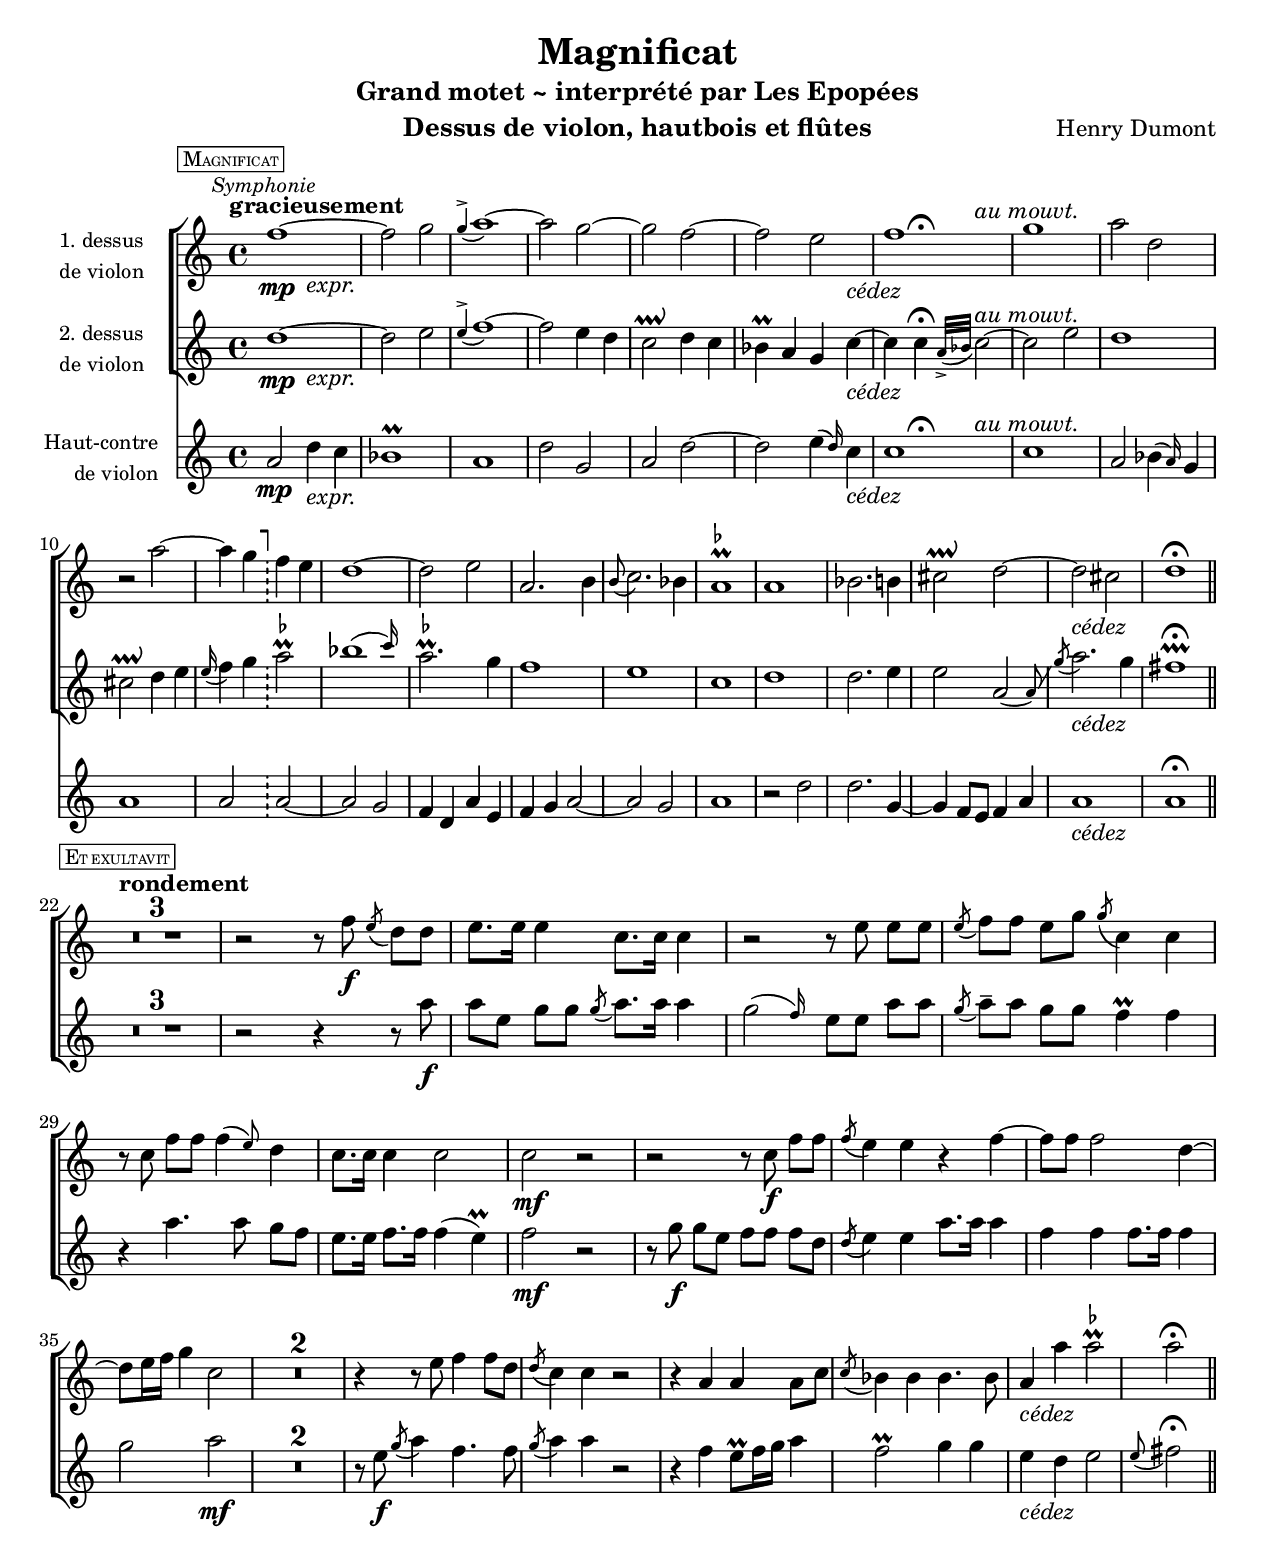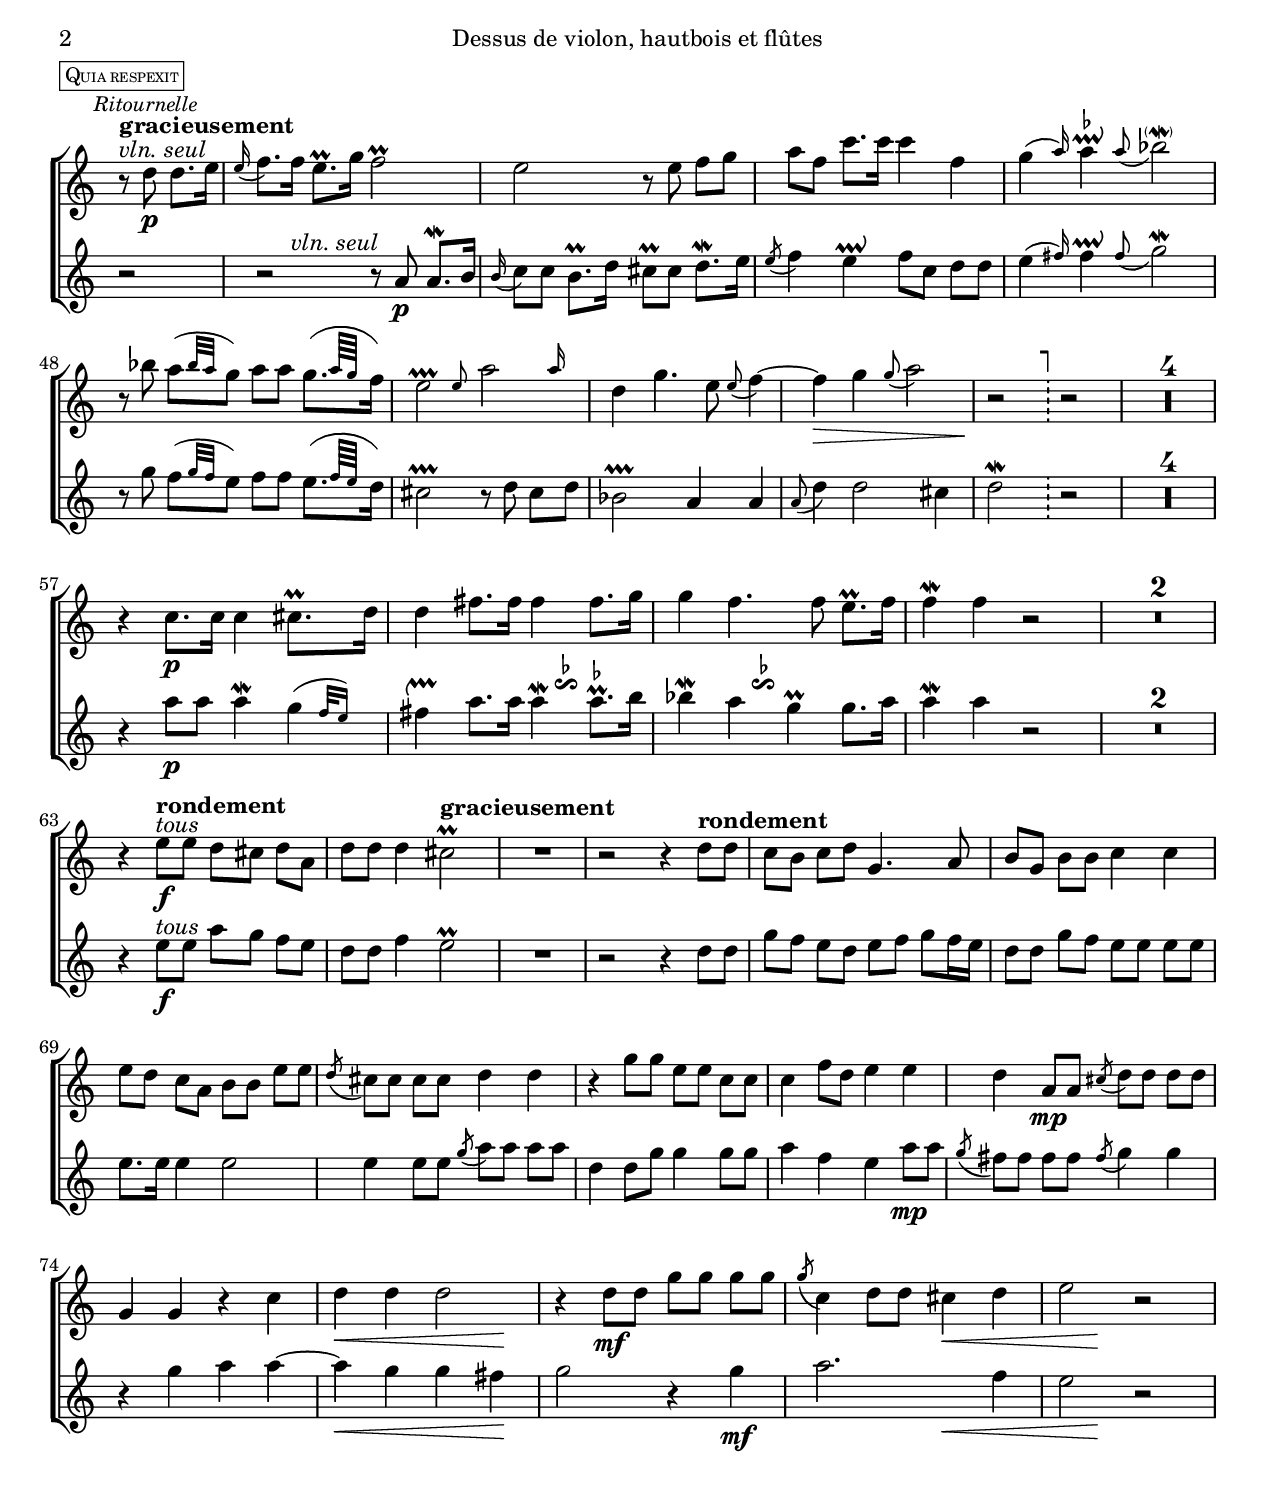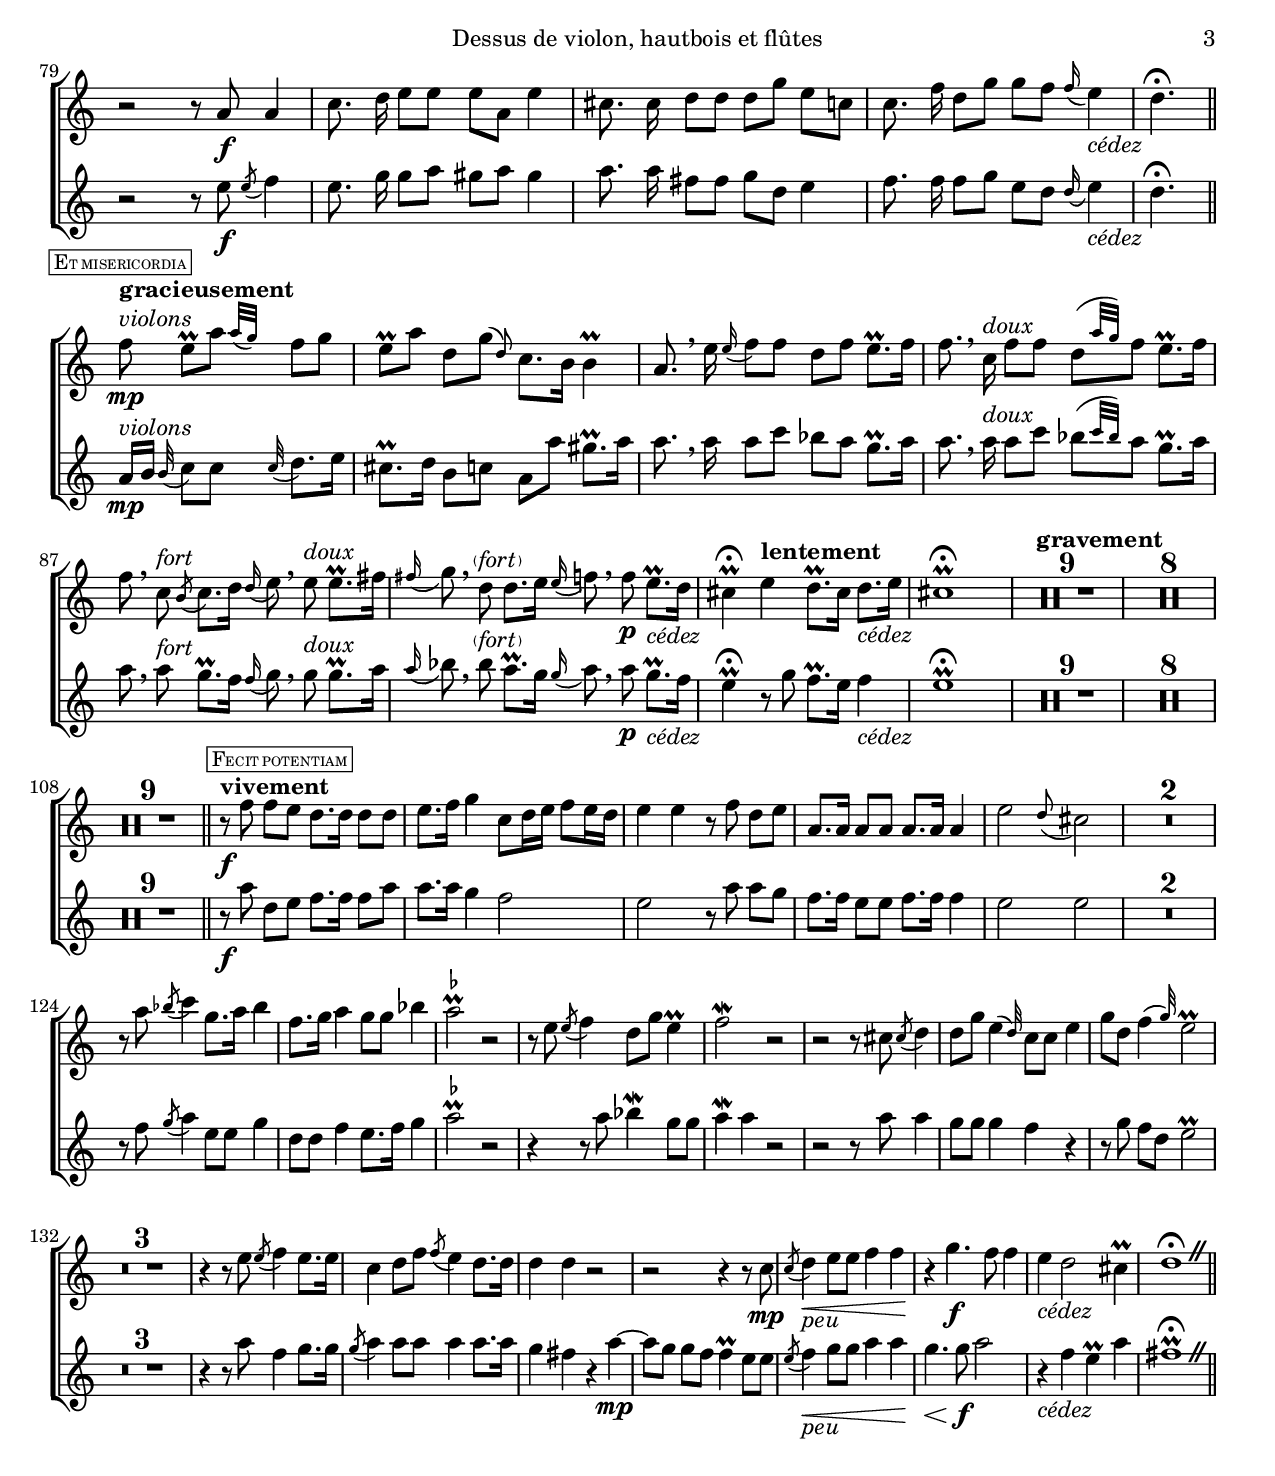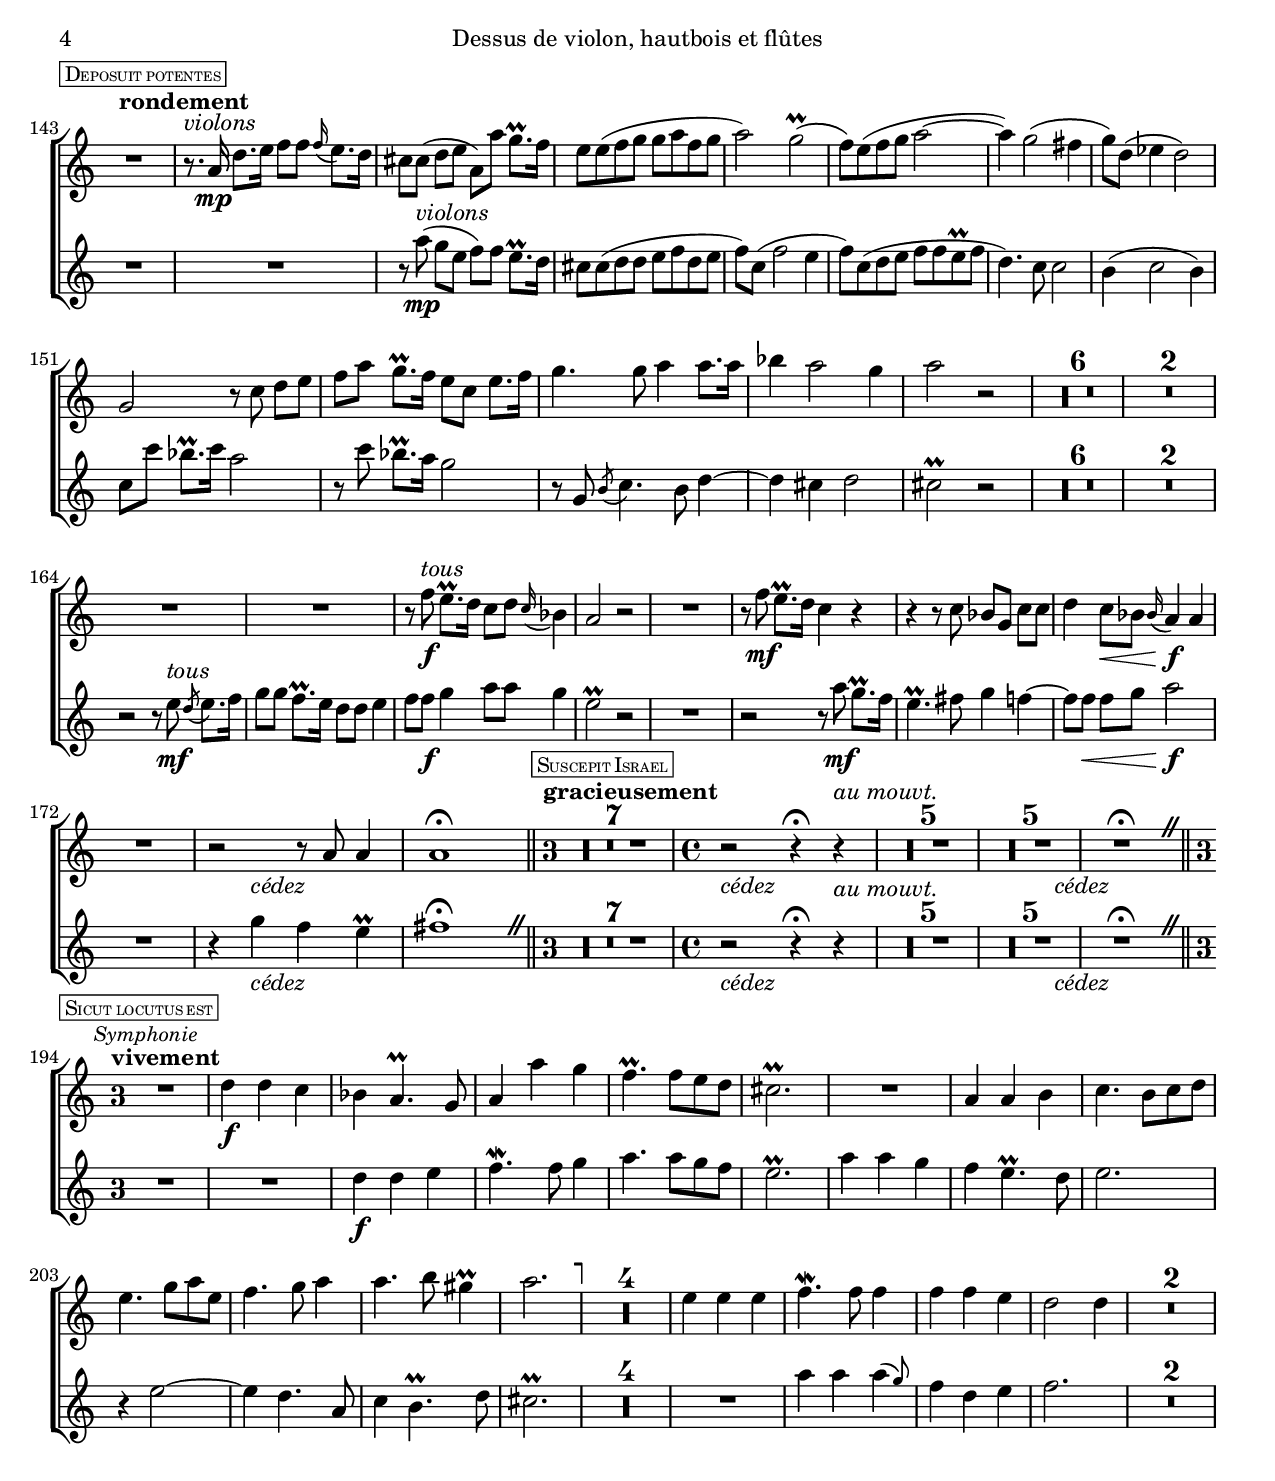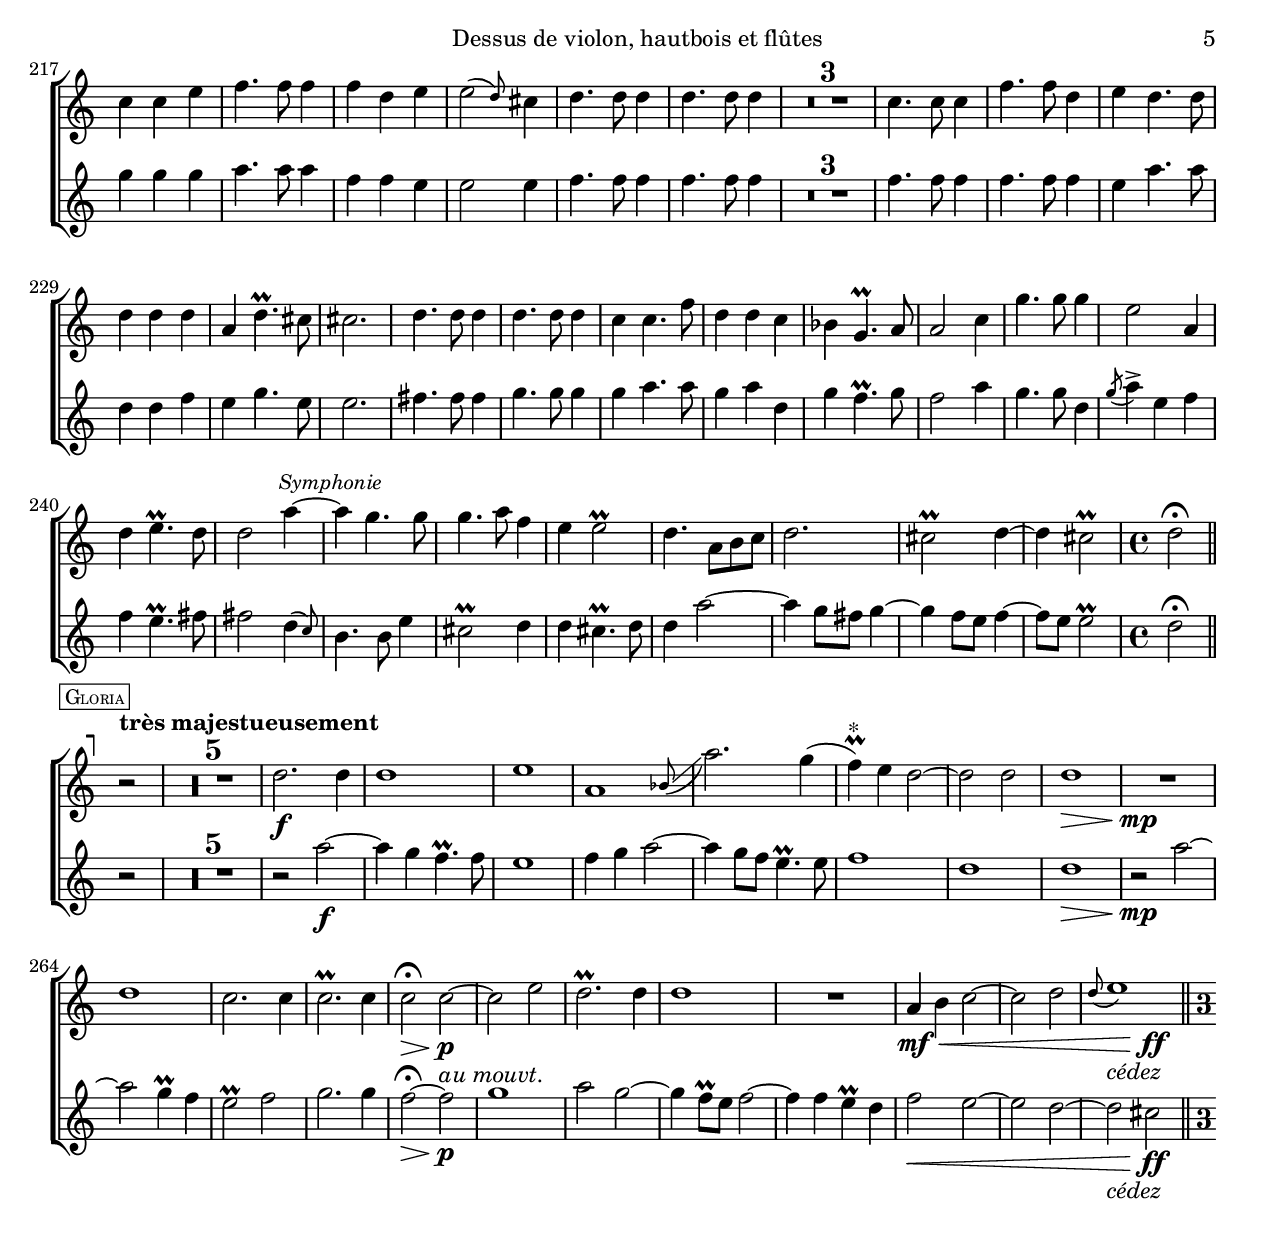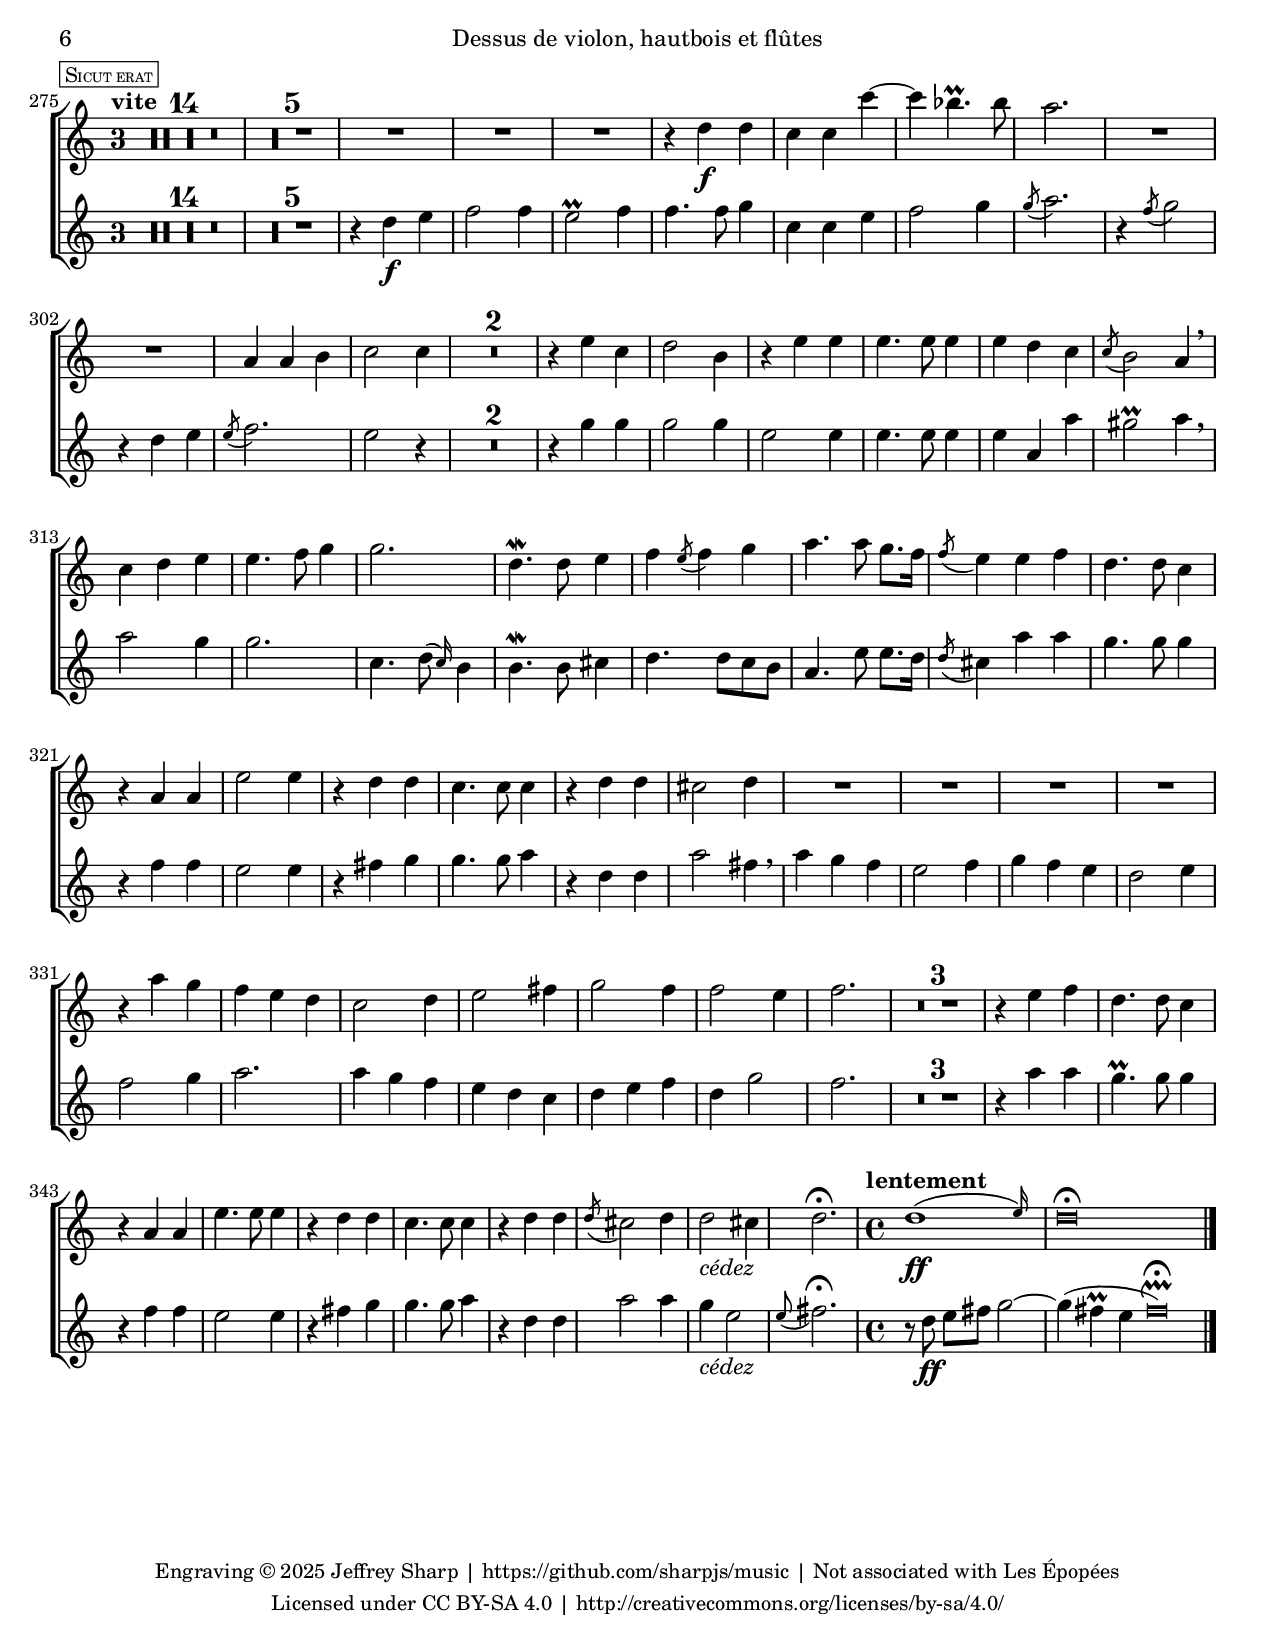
% Copyright Jeffrey Sharp
% SPDX-License-Identifier: CC-BY-SA-4.0

\version "2.24.4"
% Common LilyPond definitions - preferences, additions, aliases
%
% Copyright Jeffrey Sharp
% SPDX-License-Identifier: CC-BY-SA-4.0

% Defaults

\version "2.24.4"
\language "english" % note names

#(set-default-paper-size "letter")

\paper {
  ragged-bottom = ##t
}

\header {
  dedication = #f % header
  opus       = #f % unused due to placement
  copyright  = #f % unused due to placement
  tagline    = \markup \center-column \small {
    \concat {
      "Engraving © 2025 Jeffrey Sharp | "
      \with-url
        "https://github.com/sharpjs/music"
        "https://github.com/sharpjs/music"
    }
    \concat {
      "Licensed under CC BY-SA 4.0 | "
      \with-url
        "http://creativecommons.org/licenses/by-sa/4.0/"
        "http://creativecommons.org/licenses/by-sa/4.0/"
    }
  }
}

\layout {
  indent = 2.0\cm
  \context {
    \Score
    rehearsalMarkFormatter                    = #format-mark-box-alphabet
    \override InstrumentName.font-size        = -1
    \override InstrumentName.font-series      = #'medium
    \override SectionLabel.font-size          = -1
    \override SectionLabel.font-series        = #'medium
    \override SectionLabel.font-shape         = #'caps
    \override SystemStartBracket.extra-offset = #'(0.5 . 0)
    \override TextMark.font-size              = -1
    \compressEmptyMeasures
    % Overrides from defauls specified here
    % https://github.com/lilypond/lilypond/blob/master/scm/time-signature-settings.scm
    \overrideTimeSignatureSettings 4/4 1/4 1,1,1,1 #'()
    \overrideTimeSignatureSettings 2/2 1/4 1,1,1,1 #'()
  }
  \context {
    \Staff
    \RemoveAllEmptyStaves
  }
  \context {
    \Voice
    \override NoteHead.style                   = #'baroque
    \override MultiMeasureRest.space-increment =  0 % multi-measure rests same width
    \override MultiMeasureRest.expand-limit    = 19 % max number of measures in Kirchenpausen
  }
}

% Ornaments functions

% A slurred version of \afterGrace for chûte, accent/plainte
afterAppogiatura = #(define-music-function (main grace) (ly:music? ly:music?) #{
  \afterGrace { #main ( } { #grace ) }
#})

% A turn with accidental above; parameter supplies the accidental
turnAccidental = #(define-music-function (music) (ly:music?) #{
  \once \set suggestAccidentals = ##t
  \once \hideNotes #music \turn \noBeam
#})

% A reverse turn with accidental above; parameter supplies the accidental
reverseTurnAccidental = #(define-music-function (music) (ly:music?) #{
  \once \set suggestAccidentals = ##t
  \once \hideNotes #music \reverseturn \noBeam
#})

% Ornament aliases

gr  = #grace                  % -
ag  = #afterGrace             % -
ac  = #acciaccatura           % port-de-voix (rapide?)
ap  = #appoggiatura           % port-de-voix (en montant) / coulé (en descendant)
aap = #afterAppogiatura       % chûte

m   = #mordent                % pincé
um  = \prall ^ "*"            % pincé en montant [my notation]

tr  = #prall                  % tremblement
trr = #prallprall             % tremblement prolongé [my term]
atr = #lineprall              % tremblement appuyé
tru = #prallup                % tremblement et tour de gosier
trd = #pralldown              % tremblement et tour de gosier
utr = #upprall                % tour de gosier et tremblement
dtr = #downprall              % tour de gosier et tremblement

tu  = #turn                   % tour de gosier
ta  = #turnAccidental         % tour de gosier
rtu = #reverseturn            % tour de gosier
rta = #reverseTurnAccidental  % tour de gosier

uf  = ^ \markup { \hspace #0.4 \tiny \flat    }
un  = ^ \markup { \hspace #0.4 \tiny \natural }
us  = ^ \markup { \hspace #0.4 \tiny \sharp   }

% Other aliases

br = #breathe
ca = #caesura
fe = #fermata
nl = #break

ga = #startGroup
gz = #stopGroup
pa = #parenthesize

% Markup

% mi = #(define-scheme-function (s) (string?)
%   (markup #:italic mu)
% )

who = #(define-music-function (s) (string?) #{
  <> ^ \markup \italic #s
#})

am   = ^ \markup \italic "au mouvt."
ce   = _ \markup \italic "cédez"
doux = ^ \markup \italic "doux"
expr = _ \markup \italic "expr."
fort = ^ \markup \italic "fort"
ma   = _ \markup \italic "marque"
peu  = _ \markup \italic "peu"

% Section and phrase labels

% The built-in \sectionLabel
baseSectionLabel = #sectionLabel

% My preferred \sectionLabel
sectionLabel = #(define-music-function (s) (string?) #{
  \baseSectionLabel \markup \box \pad-markup #0.25 #s
#})

% Labeled subsection (e.g. "Symphonie" in French baroque)
phraseLabel = #(define-music-function (s) (string?) #{
  \tweak outside-staff-priority 1400 \textMark \markup \small \italic #s
#})

% End of labeled subsection (my notation)
endPhrase = \tweak extra-offset #'(-0.75 . 0) \textMark \markup \musicglyph "accordion.pull"

% Time signatures

% The built-in \time
timeDefault = #time

% A single-digit \time
timeSingle = #(define-music-function (n) (fraction?) #{
  \once \override Staff.TimeSignature.style = #'single-digit
  \timeDefault #n
#})

% A smart \time - single-digit for */4 except 4/4; default for others
time = #(define-music-function (n) (fraction?)
  (if (and (= 4 (cdr n)) (not (= 4 (car n))))
    (timeSingle  n) ; single-digit for */4 except 4/4
    (timeDefault n) ; default for others
  )
)


\paper { 
  ragged-bottom = ##t
  %annotate-spacing = ##t
}

\header {
  dedication = #f % "Header"
  title      = "Magnificat"
  subtitle   = "Grand motet ~ interprété par Les Epopées"
  composer   = "Henry Dumont"
  opus       = #f % unused due to placement
  instrument = "Dessus de violon, hautbois et flûtes"
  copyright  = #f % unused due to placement
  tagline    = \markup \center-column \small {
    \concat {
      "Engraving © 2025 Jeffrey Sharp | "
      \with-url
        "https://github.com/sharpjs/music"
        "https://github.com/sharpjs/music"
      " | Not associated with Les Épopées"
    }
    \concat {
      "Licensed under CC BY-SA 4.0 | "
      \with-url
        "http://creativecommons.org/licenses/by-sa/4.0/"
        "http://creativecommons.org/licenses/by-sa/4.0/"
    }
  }
}

\new Score <<
  \new ChoirStaff <<

    \new Staff = "1dv" \with {
      instrumentName = \markup \right-column { "1. dessus" "de violon" }
    }
    \relative c'' {
      \sectionLabel "Magnificat"
      \phraseLabel "Symphonie"
      \tempo "gracieusement"
      \time 4/4

      \after 2 \expr f1~\mp | f2 g | \ap g4^> a1~ | a2
      g~ | g f~ | f \after 4\ce e | \after 4 \fe \after 2\am f1
      g1 | a2 d, | r a'~ | a4 g \bar "!" \endPhrase f e |

      d1~ | d2 e | a,2. b4 | \ap b8 c2. bf4 | a1\tr\uf |
      a | bf2. b4 | cs2\tru d2~ | d\ce cs | d1\fe | \nl

      \section
      \sectionLabel "Et exultavit"
      \tempo "rondement"

      R1*3 |
      r2 r8 f8\f \ac e d d | e8. e16 e4 c8. c16 c4 |
      r2 r8 e e e | \ac e f f e g \ac g c,4 c | \nl
      r8 c f f \aap f4 e8 d4 | c8. c16 c4 c2 | c2\mf r2 |

      r2 r8 c\f f f | \ac f e4 e r f~ |
      f8 f f2 d4~ | d8 e16 f g4 c,2 |

      R1*2 |
      r4 r8 e f4 f8 d | \ac d c4 c r2 |
      r4 a a a8 c | \ac c bf4 bf bf4. bf8 | a4\ce a' a2\tr\uf | a2\fe

      \pageBreak
      \section
      \sectionLabel "Quia respexit"
      \phraseLabel "Ritournelle"
      \tempo "gracieusement"

      \who "vln. seul"
      r8 d,\p d8. e16 | \ap e f8. f16 e8.\tr g16 f2\tr | e2
      r8 e8 f g | a f c'8. c16 c4 f, | \aap g a16 a4\tru\uf \ap a8 bf2 \pa\m | \nl
      r8 bf \ag a[( { bf32 a } g8)] a a \ag g8.[( { a64 g } f16)] | \ag e2\trr e8
      \ag a2 a16 | d,4 g4. e8 \ap e f4~ | f\> g \ap g8 a2 | <>\! r2 \endPhrase \bar "!"

      r | R1*4 | \nl r4 

      c,8.\p c16 c4 cs8.\tr d16 | d4
      fs8. fs16 fs4 fs8. g16 | g4
      f4. f8 e8.\tr f16 | f4\m f

      r2 | R1*2 | \nl r4 

      \tempo "rondement"
      \who "tous"
      e8\f e d cs d a | d d d4

      \tempo "gracieusement"
      cs2\tr | R1 | r2 r4

      \tempo "rondement"
      d8 d | c b c d g,4. a8 | b g b b c4 c \nl | e8 d c a b b e e |
      \ac d cs cs cs cs d4 d | r g8 g e e c c | c4 f8 d e4
      e | d a8\mp a \ac cs d d d d | g,4 g r c | d\< d \after 4 \! d2 |
      r4 d8\mf d g g g g | \ac g c,4 d8 d cs4\< d | \after 4 \! e2 r2 |

      \pageBreak 
      r r8 a,8\f a4 | \ag c8. s \noBeam
      d16 e8 e e a, e'4 | \ag cs8. s \noBeam
      cs16 d8 d d g e c | \ag c8. s \noBeam
      f16 d8 g g f \ap f16 e4\ce | d4.\fe \nl \noPageBreak

      \section
      \once \override Score.SectionLabel.extra-offset = #'(-1 . 0)
      \sectionLabel "Et misericordia"
      \tempo "gracieusement"

      \who "violons"
      f8\mp e\tr \ag a { a32( g) } f8 g | e\tr
      a d, \aap g d c8. b16 b4\tr | a8. \br
      e'16 \ap e f8 f d f e8.\tr f16 | f8. \br
      c16\doux f8 f \aap d[ { a'32 g } f8] e8.\tr f16 | \nl \noPageBreak f8 \br
      c\fort \ac b c8. d16 \ap d e8 \br
      e\doux e8.\tr fs16 | \ap fs g8 \br
      d\pa\fort d8. e16 \ap e f8 \br
      f\p e8.\tr\ce d16 | cs4\tr\fe

      \tempo "lentement"
      e d8.\tr cs16 d8.\ce e16 | cs1\tr\fe |

      \tempo "gravement"
      R1*9 | R1*8 \nl \noPageBreak | R1*9 |

      \section
      \sectionLabel "Fecit potentiam"
      \tempo "vivement"

      r8\f f f e d8. d16 d8 d | e8. f16 g4 c,8 d16 e f8 e16 d | e4 e
      r8 f d e | a,8. a16 a8 a a8. a16 a4 | e'2 \ap d8 cs2 |

      R1*2 \nl \noPageBreak | r8

      a' \ac bf8 c4 g8. a16 bf4 | f8. g16 a4 g8 g bf4 | a2\tr\uf
      r | r8 e \ac e8 f4 d8 g e4\tr | f2\m

      r | r2 r8

      cs \ac cs8 d4 | d8 g \ag e4( d32) c8 c e4 | g8 d \ag f4( g32) e2\tr | \nl \noPageBreak

      R1*3 | r4 r8

      e \ac e8 f4 e8. e16 | c4 d8 f \ac f8 e4 d8. d16 | d4 d

      r2 | r2 r4 r8
      c\mp | \ac c8 d4 \peu\< e8 e f4 f |
      r4\! g4.\f f8 f4 | e\ce d2 cs4\tr | d1\fe\ca |

      \pageBreak
      \section
      \sectionLabel "Deposuit potentes"
      \tempo "rondement"

      R1 |

      \who "violons"
      r8. a16\mp d8. e16 f8 f \ap f16 e8. d16 | cs8
      cs( d e a,) a' g8.\tr f16 | e8[ e( f g] g[ a f g] | a2) g(\tr | f8[)
      e( f g] a2~ | a4) g2( fs4 | g8) d( ef4 d2) | \nl

      g, r8 c d e | f a g8.\tr f16 e8 c e8. f16 |
      g4. g8 a4 a8. a16 | bf4 a2 g4 | a2

      r | R1*6 | R1*2 | \nl | R1*2 | r8

      \who "tous"
      f\f e8.\tr d16 c8 d \ap c16 bf4 | a2

      r | R1 | r8

      f'\mf e8.\tr d16 c4 r | r
      r8 c bf g c c | d4 c8\< bf \ap bf16 a4\f a | \nl

      R1 | \after 4 \ce r2 r8 a a4 | a1\fe |

      \section
      \sectionLabel "Suscepit Israel"
      \tempo "gracieusement"

      \time 3/4
      R2.*7
      \time 4/4
      r2\ce r4\fe r4\am | R1*5 | R1*5 |
      <> \tweak extra-offset #'(-5 . 0) \ce R1\fe\ca |

      \nl
      \section
      \sectionLabel "Sicut locutus est"
      \phraseLabel "Symphonie"

      \tempo "vivement"
      \time 3/4
      R2. | d4\f d c | bf a4.\tr g8 | a4 a' g | f4.\tr f8 e d | cs2.\tr |
      R2. | a4 a b | c4. b8 c d | \nl \noPageBreak e4. g8 a e | f4. g8 a4 | a4. b8 gs4\tr | a2.
      \endPhrase

      R2.*4 | e4 e e | f4.\m f8 f4 | f f e | d2 d4 |
      R2.*2 | c4 c e | f4. f8 f4 | f d e | \ag e2( d8) cs4 |

      d4. d8 d4 | d4. d8 d4 | R2.*3
      c4. c8 c4 | f4. f8 d4 | e d4. d8 | d4 d d | a d4.\tr cs8 | cs2. |

      d4. d8 d4 | d4. d8 d4 | c c4. f8 | d4 d c | bf g4.\tr a8 | a2
      c4 | g'4. g8 g4 | e2 a,4 | d e4.\tr d8 | d2

      \phraseLabel "Symphonie"
      a'4~ | a4 g4. g8 | g4. a8 f4 | e e2\tr | d4.
      a8 b c | d2. | cs2\tr d4~ | d4 cs2\tr | \time 4/4 d2\fe
      \endPhrase 

      \nl
      \section
      \sectionLabel "Gloria"
      \tempo "très majestueusement"

      r2 | R1*5 |
      d2.\f d4 | d1 | e |
      \ag a, bf8(\glissando | a'2.) g4( | f)\um e d2~ | d d | d1 \> <>\mp |
      R1 | d | c2. c4 | c2.\tr c4 | c2\fe\>
      c~\p | c e | d2.\tr d4 | d1 |
      R1 | a4\mf\< b c2~ | c d | \ap d8 \after 2 \ff e1\ce

      \pageBreak 
      \section
      \sectionLabel "Sicut erat"
      \tempo "vite"
      \time 3/4

      R2.*14 | R2.*5 |

      R2.*3 | r4 d\f d | c c c'~ | c bf4.\tr bf8 | a2. |
      R2. \nl R2. | a,4 a b | c2 c4 |
      R2.*2 |

      r4 e c | d2 b4 | r e e | e4. e8 e4 | e d c | \ac c8 b2 a4 \br | \nl

      c d e | e4. f8 g4 | g2. | d4.\m d8 e4 | f \ac e8 f4 g | a4. a8 g8. f16 |

      \ac f8 e4 e f | d4. d8 c4 | \nl r a a | e'2 e4 |
      r d d | c4. c8 c4 | r d d | cs2 d4 |

      R2.*4 | r4 a' g | f e d |
      c2 d4 | e2 fs4 | g2 f4 | f2 e4 | f2. |

      R2.*3 |

      r4 e f | d4. d8 c4 | \nl r a a | e'4. e8 e4 |
      r d d | c4. c8 c4 | r d d | \ac d8 cs2 d4 |
      d2\ce cs4 | d2.\fe |

      \tempo lentement
      \time 4/4

      \aap d1\ff e16 | d\breve\fe \skip 4*3 |

      \fine
    }

    \new Staff = "2dv" \with {
      instrumentName = \markup \right-column { "2. dessus" "de violon" }
    }
    \relative c'' {
      \time 4/4

      \after 2\expr d1~\mp | d2 e | \ap e4^> f1~ | f2
      e4 d | c2\tru d4 c | bf\tr a g c~\ce | c c\fe
      \ap { a32-> bf } c2\am~ | c e | d1 | cs2\tru d4 e | \ap e16 f4 g a2\tr\uf |

      \ag bf1( c16) | a2.\tr\uf g4 | f1 | e1 | c1 |
      d1 | d2. e4 | e2 \aap a, a8 \glissando |
      \ac g'8 a2.\ce g4 | fs1\trr\fe |

      \section
      \sectionLabel "Et exultavit"
      \tempo "rondement"

      R1*3 |
      r2 r4 r8 a8\f | a e g g \ac g8 a8. a16 a4 |
      \ag g2( f16) e8 e a a | \ac g a-- a g g f4\tr f |
      r a4. a8 g f | e8. e16 f8. f16 f4( e)\tr | f2\mf r2 |

      r8 g\f g e f f f d | \ac d8 e4 e a8. a16 a4 |
      f f f8. f16 f4 | g2 a\mf |

      R1*2 |
      r8 e\f \ac g a4 f4. f8 | \ac g a4 a r2 |
      r4 f e8\tr f16 g a4 | f2\tr g4 g | e\ce d e2 | \ap e8 fs2\fe

      \section
      \sectionLabel "Quia respexit"
      \tempo "gracieusement"

      r2 |
      \after 8. \who "vln. seul"
      r2 r8 a,\p a8.\m b16 | \ap b c8 c b8.\tr d16 cs8\tr
      cs d8.\m e16 | \ac e8 f4 e\tru f8 c d d | \aap e4 fs16 fs4\tru \ap fs8 g2\m |
      r8 g \ag f[( {g32 f} e8)] f f \ag e8.[( { f64 e } d16)] | cs2\trr
      r8 d cs d | bf2\trr a4 a | \ap a8 d4 d2 cs4 | d2\m \bar "!"

      r2 | R1*4 | r4

      a'8\p a a4\m \aap g { f32 e16 } | fs4\utr
      a8. a16 \after 8 \rta bf!8 a4\m a8.\tr\uf bf16 | bf4\m
      \after 8 \rta bf!8 a4 g\tr g8. a16 | a4\m a

      r2 | R1*2 | r4

      \tempo "rondement"
      \who "tous"
      e8\f e a g f e | d d f4
      
      \tempo "gracieusement"
      e2\tr | R1 | r2 r4

      \tempo "rondement"
      d8 d | g f e d e f g f16 e | d8 d g f e e e e | e8. e16 e4 e2 | e4
      e8 e \ac g a a a a | d,4 d8 g g4 g8 g | a4 f e
      a8\mp a | \ac g fs8 fs fs fs \ac fs g4 g | r4 g a a~ | a\< g g fs\! | g2
      r4 g\mf | \after 2 \< a2. f4 | \after 4 \! e2

      r | r r8 e <>\tweak extra-offset #'(-2 . 0)\f \ac e f4 | e8. \noBeam
      g16 g8 a gs a gs4 | a8. \noBeam
      a16 fs8 fs g d e4 | f8. \noBeam
      f16 f8 g e d \ap d16 e4\ce | d4.\fe

      \section 
      \sectionLabel "Et misericordia"
      \tempo "gracieusement"

      \who "violons"
      a16\mp b \ap b32 c8 c \ap c32 d8. e16 | cs8.\tr
      d16 b8 c a a' gs8.\tr a16 | a8. \br
      a16 a8 c bf a g8.\tr a16 | a8. \br
      a16\doux a8 c \aap bf[ { c32 bf } a8] g8.\tr a16 | a8 \br
      a8\fort g8.\tr f16 \ap f g8 \br
      g\doux g8.\tr a16 | \ap a bf8 \br
      bf8\pa\fort a8.\tr g16 \ap g a8 \br
      a\p g8.\tr\ce f16 | e4\tr\fe

      \tempo "lentement"
      r8 g f8.\tr e16 f4\ce | e1\tr\fe |

      \tempo "gravement"
      R1*9 | R1*8 | R1*9 |

      \section
      \sectionLabel "Fecit potentiam"
      \tempo "vivement"

      r8\f a d, e f8. f16 f8 a | a8. a16 g4 f2 | e2
      r8 a a g | f8. f16 e8 e f8. f16 f4 | e2 e |

      R1*2 r8

      f \ac g a4 e8 e g4 | d8 d f4 e8. f16 g4 | a2\tr\uf
      r | r4 r8 a bf4\m g8 g | a4\m a

      r2 | r r8

      a a4 | g8 g g4 f r | r8 g f8 d e2\tr |

      R1*3 | r4 r8

      a f4 g8. g16 | \ac g8 a4 a8 a a4 a8. a16 | g4 fs

      r a~\mp | a8 g g f f4\tr
      e8 e | \ac e8 f4 \peu\< g8 g a4 a |
      g4.\< g8\f a2 | r4\ce f e\tr a | fs1\tr\fe\ca |

      \section
      \sectionLabel "Deposuit potentes"
      \tempo "rondement"

      R1*2 | r8

      \who "violons"
      a\mp( g e f) f e8.\tr d16 | cs8[ cs( d d] e[ f d e] | f) c( f2 e4 | f8[)
      c( d e] f[ f e\tr f] | d4.) c8 c2 | b4( c2 b4) |

      c8 c' bf8.\tr c16 a2 | r8 c bf8.\tr a16 g2 |
      r8 g, \ac b c4. b8 d4~ | d cs d2 | cs2\tr

      r | R1*6 | R1*2 | r2 r8

      \who "tous"
      e\mf \ac d8 e8. f16 | g8 g f8.\tr e16 d8 d e4 | f8
      f\f g4 a8 a g4 | e2\tr

      r2 | R1 | r2 r8

      a\mf g8.\tr f16 | e4.\tr fs8 g4 f~ | f8 f\< f g a2\f |

      R1 | r4 g\ce f e\tr | fs1\fe\ca |

      \section
      \sectionLabel "Suscepit Israel"
      \tempo "gracieusement"

      \time 3/4
      R2.*7
      \time 4/4
      r2\ce r4\fe r4\am | R1*5 | R1*5 |
      <> \tweak extra-offset #'(-5 . 0) \ce R1\fe\ca |

      \section
      \sectionLabel "Sicut locutus est"
      \time 3/4

      R2.*2 | d4\f d e | f4.\m f8 g4 | a4. a8 g f | e2.\tr |
      a4 a g | f e4.\tr d8 | e2. | r4 e2~ | e4 d4. a8 | c4 b4.\tr d8 | cs2.\tr

      R2.*5 | a'4 a \aap a g8 | f4 d e | f2. |
      R2.*2 | g4 g g | a4. a8 a4 | f f e | e2 e4 |

      f4. f8 f4 | f4. f8 f4 | R2.*3
      f4. f8 f4 | f4. f8 f4 | e a4. a8 | d,4 d f | e g4. e8 | e2. |

      fs4. fs8 fs4 | g4. g8 g4 | g a4. a8 | g4 a d, | g f4.\tr g8 | f2
      a4 | g4. g8 d4 | \ac g8 a4-> e f | f e4.\tr fs8 | fs2

      %phraseLabel "Symphonie"
      \aap d4 c8 | b4. b8 e4 | cs2\tr d4 | d cs4.\tr d8 | d4
      a'2~ | a4 g8 fs g4~ | g f8 e f4~ | f8 e8 e2\tr | \time 4/4 d2\fe
      %endPhrase

      \section
      \sectionLabel "Gloria"
      \tempo "très majestueusement"
      
      r2 | R1*5 |
      r2 a'~\f | a4 g4 f4.\tr f8 | e1 |
      f4 g a2~ | a4 g8 f e4.\tr e8 | f1 | d | d\> <>\mp |
      r2 a'2~ | a g4\tr f | e2\tr f | g2. g4 | f2~\fe\>
      f\am\p | g1 | a2 g~ | g4 f8\tr e f2~ | f4
      f e\tr d | f2\< e~ | e d~ | d\ce cs\ff | 

      \section
      \sectionLabel "Sicut erat"
      \tempo "vite"
      \time 3/4

      R2.*14 | R2.*5 |

      r4 d\f e | f2 f4 | e2\tr f4 | f4. f8 g4 | c, c e | f2 g4 | \ac g8 a2. |
      r4 \ac f8 g2 | r4 d e | \ac e8 f2. | e2 r4 |
      R2.*2 |

      r4 g g | g2 g4 | e2 e4 | e4. e8 e4 | e a, a' | gs2\tr a4 \br |

      a2 g4 | g2. | c,4. \ag d8( c16) b4 | b4.\m b8 cs4 | d4. d8 c b | a4. e'8 e8. d16 |

      \ac d8 cs4 a' a | g4. g8 g4 | r f f | e2 e4 |
      r4 fs g | g4. g8 a4 | r d, d | a'2 fs4 \br |

      a g f | e2 f4 | g f e | d2 e4 | f2 g4 | a2. | 
      a4 g f | e d c | d e f | d g2 | f2. |

      R2.*3 |

      r4 a a | g4.\tr g8 g4 | r f f | e2 e4 |
      r fs g | g4. g8 a4 | r d, d | a'2 a4 |
      g\ce e2 | \ap e8 fs2.\fe |

      \tempo lentement
      \time 4/4

      r8 d\ff e fs g2~ | \cadenzaOn g4( fs\tr e \cadenzaOff fs\breve\utr\fe) |

      \fine
    }

  >> % ChoirStaff

  \new Staff = "hcv" \with {
    % This staff is a pseudo-ossia at the beginning
    instrumentName = \markup \right-column { "Haut-contre" "de violon" }
  }
  \relative c'' {
    \time 4/4

    a2\mp d4\expr c | bf1\tr | a |
    d2 g, | a d~ | d \ag e4( d16) c4\ce | \after 4 \fe \after 2\am c1 |
    c | a2 \ag bf4( a16) g4 | a1 | a2
    a~ | a g | f4 d a' e | f g a2~ | a g2 | a1 |
    r2 d | d2. g,4~ | g f8 e f4 a | a1\ce | a \fe |

    \section
  }

>> % Score
